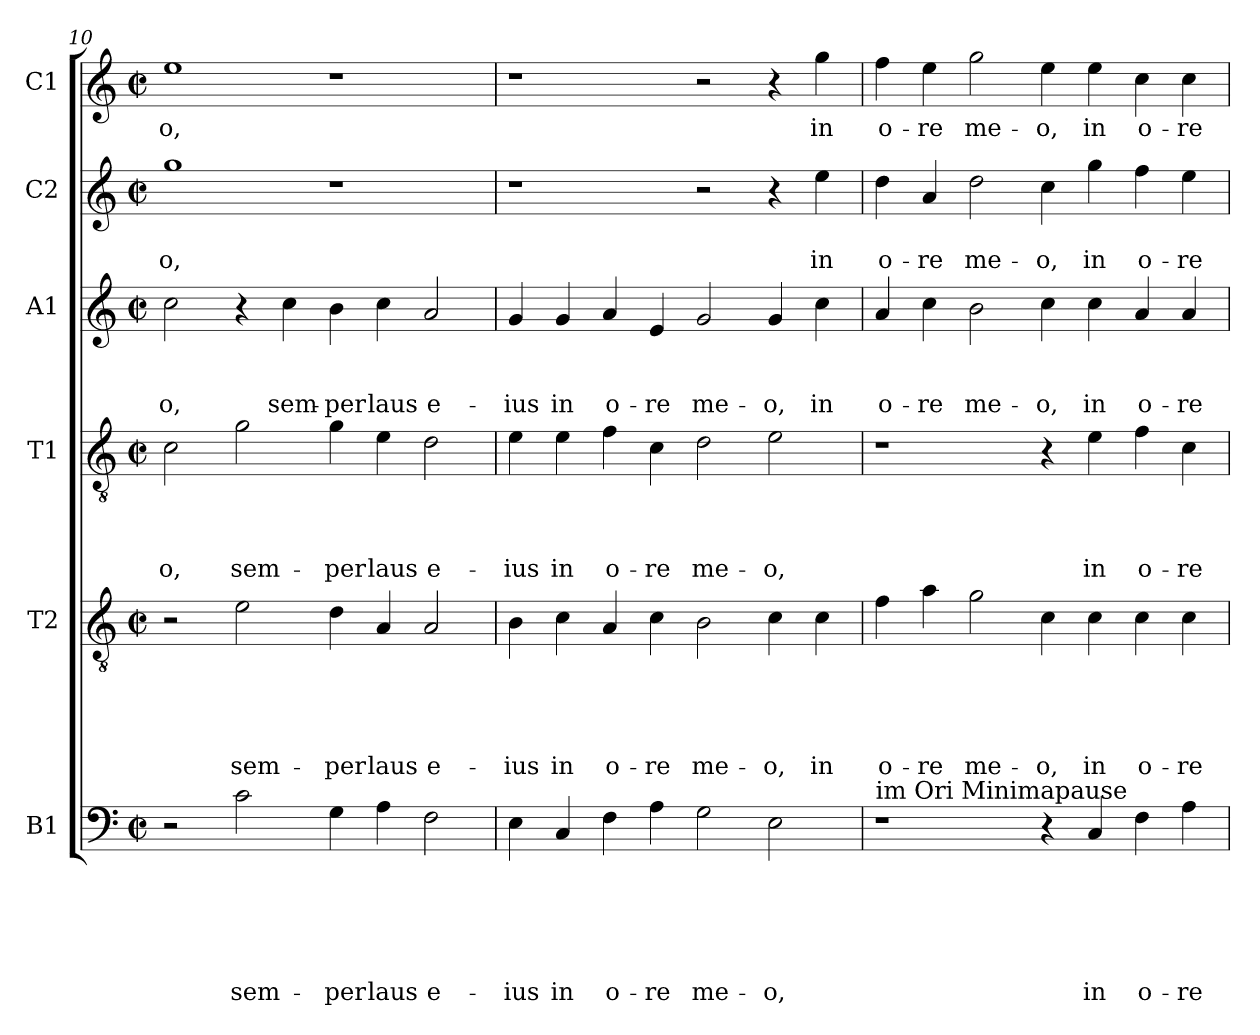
**kern	**text	**text	**text	**text	**text	**text	**kern	**text	**text	**text	**text	**text	**kern	**text	**text	**text	**text	**kern	**text	**text	**text	**kern	**text	**text	**kern	**text
*part6	*part6	*part6	*part6	*part6	*part6	*part6	*part5	*part5	*part5	*part5	*part5	*part5	*part4	*part4	*part4	*part4	*part4	*part3	*part3	*part3	*part3	*part2	*part2	*part2	*part1	*part1
*staff6	*staff6	*staff6	*staff6	*staff6	*staff6	*staff6	*staff5	*staff5	*staff5	*staff5	*staff5	*staff5	*staff4	*staff4	*staff4	*staff4	*staff4	*staff3	*staff3	*staff3	*staff3	*staff2	*staff2	*staff2	*staff1	*staff1
*I"B1	*	*	*	*	*	*	*I"T2	*	*	*	*	*	*I"T1	*	*	*	*	*I"A1	*	*	*	*I"C2	*	*	*I"C1	*
*clefF4	*	*	*	*	*	*	*clefGv2	*	*	*	*	*	*clefGv2	*	*	*	*	*clefG2	*	*	*	*clefG2	*	*	*clefG2	*
*k[]	*	*	*	*	*	*	*k[]	*	*	*	*	*	*k[]	*	*	*	*	*k[]	*	*	*	*k[]	*	*	*k[]	*
*C:	*	*	*	*	*	*	*C:	*	*	*	*	*	*C:	*	*	*	*	*C:	*	*	*	*C:	*	*	*C:	*
*M2/2	*	*	*	*	*	*	*M2/2	*	*	*	*	*	*M2/2	*	*	*	*	*M2/2	*	*	*	*M2/2	*	*	*M2/2	*
*met(c|)	*	*	*	*	*	*	*met(c|)	*	*	*	*	*	*met(c|)	*	*	*	*	*met(c|)	*	*	*	*met(c|)	*	*	*met(c|)	*
=10	=10	=10	=10	=10	=10	=10	=10	=10	=10	=10	=10	=10	=10	=10	=10	=10	=10	=10	=10	=10	=10	=10	=10	=10	=10	=10
!	!	!	!	!	!	!	!	!	!	!	!	!	!	!	!	!	!LO:LY:b	!	!	!	!LO:LY:b	!	!	!LO:LY:b	!	!LO:LY:b
2r	.	.	.	.	.	.	2r	.	.	.	.	.	2c\	.	.	.	-o,	2cc\	.	.	-o,	1gg	.	-o,	1ee	-o,
!	!	!	!	!	!	!LO:LY:b	!	!	!	!	!	!LO:LY:b	!	!	!	!	!LO:LY:b	!	!	!	!	!	!	!	!	!
2c\	.	.	.	.	.	sem-	2e\	.	.	.	.	sem-	2g\	.	.	.	sem-	4r	.	.	.	.	.	.	.	.
!	!	!	!	!	!	!	!	!	!	!	!	!	!	!	!	!	!	!	!	!	!LO:LY:b	!	!	!	!	!
.	.	.	.	.	.	.	.	.	.	.	.	.	.	.	.	.	.	4cc\	.	.	sem-	.	.	.	.	.
!	!	!	!	!	!	!LO:LY:b	!	!	!	!	!	!LO:LY:b	!	!	!	!	!LO:LY:b	!	!	!	!LO:LY:b	!	!	!	!	!
4G\	.	.	.	.	.	-per	4d\	.	.	.	.	-per	4g\	.	.	.	-per	4b\	.	.	-per	1r	.	.	1r	.
!	!	!	!	!	!	!LO:LY:b	!	!	!	!	!	!LO:LY:b	!	!	!	!	!LO:LY:b	!	!	!	!LO:LY:b	!	!	!	!	!
4A\	.	.	.	.	.	laus	4A/	.	.	.	.	laus	4e\	.	.	.	laus	4cc\	.	.	laus	.	.	.	.	.
!	!	!	!	!	!	!LO:LY:b	!	!	!	!	!	!LO:LY:b	!	!	!	!	!LO:LY:b	!	!	!	!LO:LY:b	!	!	!	!	!
2F\	.	.	.	.	.	e-	2A/	.	.	.	.	e-	2d\	.	.	.	e-	2a/	.	.	e-	.	.	.	.	.
!!LO:LB:g=z
=11	=11	=11	=11	=11	=11	=11	=11	=11	=11	=11	=11	=11	=11	=11	=11	=11	=11	=11	=11	=11	=11	=11	=11	=11	=11	=11
!	!	!	!	!	!	!LO:LY:b	!	!	!	!	!	!LO:LY:b	!	!	!	!	!LO:LY:b	!	!	!	!LO:LY:b	!	!	!	!	!
4E\	.	.	.	.	.	-ius	4B\	.	.	.	.	-ius	4e\	.	.	.	-ius	4g/	.	.	-ius	1r	.	.	1r	.
!	!	!	!	!	!	!LO:LY:b	!	!	!	!	!	!LO:LY:b	!	!	!	!	!LO:LY:b	!	!	!	!LO:LY:b	!	!	!	!	!
4C/	.	.	.	.	.	in	4c\	.	.	.	.	in	4e\	.	.	.	in	4g/	.	.	in	.	.	.	.	.
!	!	!	!	!	!	!LO:LY:b	!	!	!	!	!	!LO:LY:b	!	!	!	!	!LO:LY:b	!	!	!	!LO:LY:b	!	!	!	!	!
4F\	.	.	.	.	.	o-	4A/	.	.	.	.	o-	4f\	.	.	.	o-	4a/	.	.	o-	.	.	.	.	.
!	!	!	!	!	!	!LO:LY:b	!	!	!	!	!	!LO:LY:b	!	!	!	!	!LO:LY:b	!	!	!	!LO:LY:b	!	!	!	!	!
4A\	.	.	.	.	.	-re	4c\	.	.	.	.	-re	4c\	.	.	.	-re	4e/	.	.	-re	.	.	.	.	.
!	!	!	!	!	!	!LO:LY:b	!	!	!	!	!	!LO:LY:b	!	!	!	!	!LO:LY:b	!	!	!	!LO:LY:b	!	!	!	!	!
2G\	.	.	.	.	.	me-	2B\	.	.	.	.	me-	2d\	.	.	.	me-	2g/	.	.	me-	2r	.	.	2r	.
!	!	!	!	!	!	!LO:LY:b	!	!	!	!	!	!LO:LY:b	!	!	!	!	!LO:LY:b	!	!	!	!LO:LY:b	!	!	!	!	!
2E\	.	.	.	.	.	-o,	4c\	.	.	.	.	-o,	2e\	.	.	.	-o,	4g/	.	.	-o,	4r	.	.	4r	.
!	!	!	!	!	!	!	!	!	!	!	!	!LO:LY:b	!	!	!	!	!	!	!	!	!LO:LY:b	!	!	!LO:LY:b	!	!LO:LY:b
.	.	.	.	.	.	.	4c\	.	.	.	.	in	.	.	.	.	.	4cc\	.	.	in	4ee\	.	in	4gg\	in
=12	=12	=12	=12	=12	=12	=12	=12	=12	=12	=12	=12	=12	=12	=12	=12	=12	=12	=12	=12	=12	=12	=12	=12	=12	=12	=12
!LO:TX:a:t=im Ori Minimapause	!	!	!	!	!	!	!	!	!	!	!	!	!	!	!	!	!	!	!	!	!	!	!	!	!	!
!	!	!	!	!	!	!	!	!	!	!	!	!LO:LY:b	!	!	!	!	!	!	!	!	!LO:LY:b	!	!	!LO:LY:b	!	!LO:LY:b
1r	.	.	.	.	.	.	4f\	.	.	.	.	o-	1r	.	.	.	.	4a/	.	.	o-	4dd\	.	o-	4ff\	o-
!	!	!	!	!	!	!	!	!	!	!	!	!LO:LY:b	!	!	!	!	!	!	!	!	!LO:LY:b	!	!	!LO:LY:b	!	!LO:LY:b
.	.	.	.	.	.	.	4a\	.	.	.	.	-re	.	.	.	.	.	4cc\	.	.	-re	4a/	.	-re	4ee\	-re
!	!	!	!	!	!	!	!	!	!	!	!	!LO:LY:b	!	!	!	!	!	!	!	!	!LO:LY:b	!	!	!LO:LY:b	!	!LO:LY:b
.	.	.	.	.	.	.	2g\	.	.	.	.	me-	.	.	.	.	.	2b\	.	.	me-	2dd\	.	me-	2gg\	me-
!	!	!	!	!	!	!	!	!	!	!	!	!LO:LY:b	!	!	!	!	!	!	!	!	!LO:LY:b	!	!	!LO:LY:b	!	!LO:LY:b
4r	.	.	.	.	.	.	4c\	.	.	.	.	-o,	4r	.	.	.	.	4cc\	.	.	-o,	4cc\	.	-o,	4ee\	-o,
!	!	!	!	!	!	!LO:LY:b	!	!	!	!	!	!LO:LY:b	!	!	!	!	!LO:LY:b	!	!	!	!LO:LY:b	!	!	!LO:LY:b	!	!LO:LY:b
4C/	.	.	.	.	.	in	4c\	.	.	.	.	in	4e\	.	.	.	in	4cc\	.	.	in	4gg\	.	in	4ee\	in
!	!	!	!	!	!	!LO:LY:b	!	!	!	!	!	!LO:LY:b	!	!	!	!	!LO:LY:b	!	!	!	!LO:LY:b	!	!	!LO:LY:b	!	!LO:LY:b
4F\	.	.	.	.	.	o-	4c\	.	.	.	.	o-	4f\	.	.	.	o-	4a/	.	.	o-	4ff\	.	o-	4cc\	o-
!	!	!	!	!	!	!LO:LY:b	!	!	!	!	!	!LO:LY:b	!	!	!	!	!LO:LY:b	!	!	!	!LO:LY:b	!	!	!LO:LY:b	!	!LO:LY:b
4A\	.	.	.	.	.	-re	4c\	.	.	.	.	-re	4c\	.	.	.	-re	4a/	.	.	-re	4ee\	.	-re	4cc\	-re
=	=	=	=	=	=	=	=	=	=	=	=	=	=	=	=	=	=	=	=	=	=	=	=	=	=	=
*-	*-	*-	*-	*-	*-	*-	*-	*-	*-	*-	*-	*-	*-	*-	*-	*-	*-	*-	*-	*-	*-	*-	*-	*-	*-	*-
